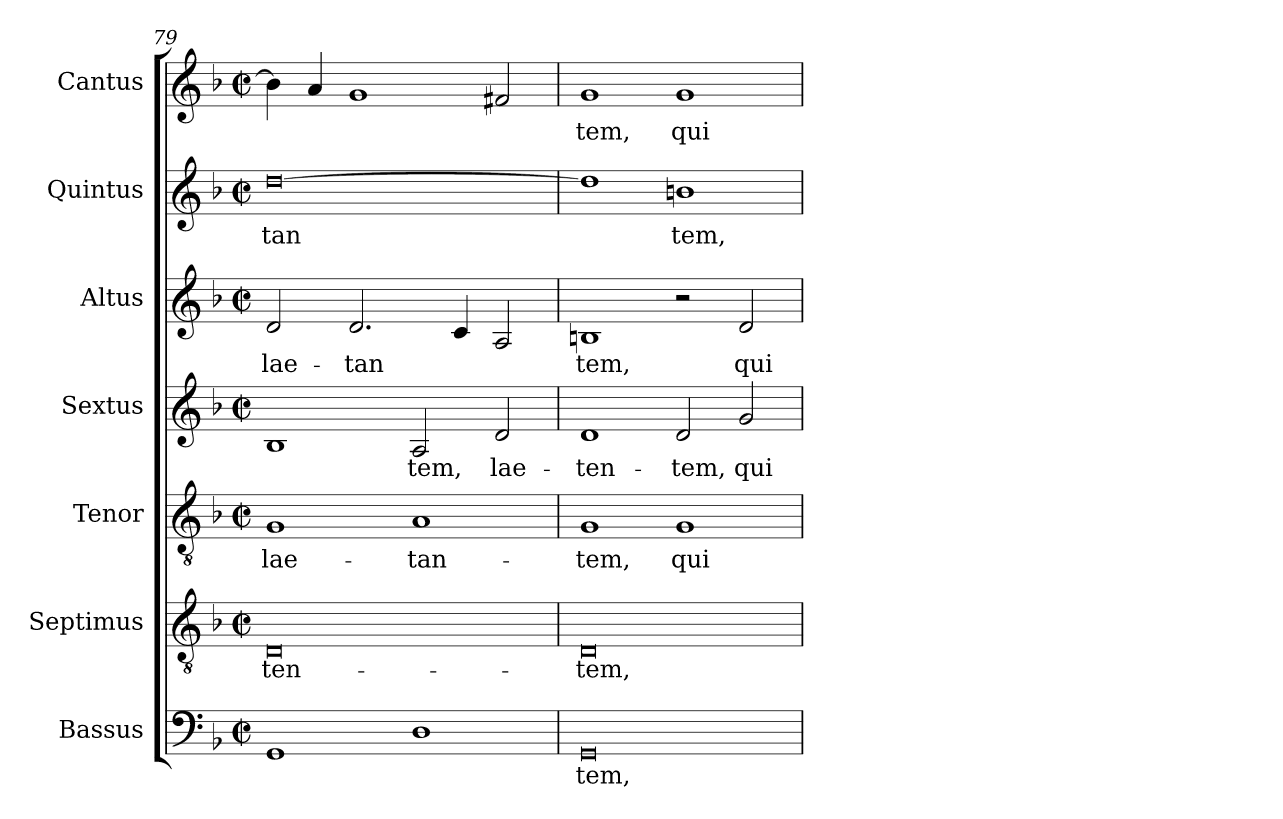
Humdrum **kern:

**kern	**text	**kern	**text	**kern	**text	**kern	**text	**kern	**text	**kern	**text	**kern	**text
*part7	*part7	*part6	*part6	*part5	*part5	*part4	*part4	*part3	*part3	*part2	*part2	*part1	*part1
*staff7	*staff7	*staff6	*staff6	*staff5	*staff5	*staff4	*staff4	*staff3	*staff3	*staff2	*staff2	*staff1	*staff1
*I"Bassus	*	*I"Septimus	*	*I"Tenor	*	*I"Sextus	*	*I"Altus	*	*I"Quintus	*	*I"Cantus	*
*clefF4	*	*clefGv2	*	*clefGv2	*	*clefG2	*	*clefG2	*	*clefG2	*	*clefG2	*
*k[b-]	*	*k[b-]	*	*k[b-]	*	*k[b-]	*	*k[b-]	*	*k[b-]	*	*k[b-]	*
*F:	*	*F:	*	*F:	*	*F:	*	*F:	*	*F:	*	*F:	*
*M2/2	*	*M2/2	*	*M2/2	*	*M2/2	*	*M2/2	*	*M2/2	*	*M2/2	*
*met(c|)	*	*met(c|)	*	*met(c|)	*	*met(c|)	*	*met(c|)	*	*met(c|)	*	*met(c|)	*
=79	=79	=79	=79	=79	=79	=79	=79	=79	=79	=79	=79	=79	=79
!	!LO:LY:b	!	!LO:LY:b	!	!LO:LY:b:cj	!	!LO:LY:b:cj	!	!LO:LY:b	!	!LO:LY:b:cj	!	!LO:LY:b:cj
1GG	.	0D	-ten-	1G	lae-	1B-	--	2d/	lae-	[>0dd	-tan-	4b-\]	--
!	!	!	!	!	!	!	!	!	!	!	!	!	!LO:LY:b:cj
.	.	.	.	.	.	.	.	.	.	.	.	4a/	--
!	!	!	!	!	!	!	!	!	!LO:LY:b	!	!	!	!LO:LY:b:cj
.	.	.	.	.	.	.	.	2.d/	-tan-	.	.	1g	--
!	!LO:LY:b	!	!	!	!LO:LY:b:cj	!	!LO:LY:b:cj	!	!	!	!	!	!
1D	.	.	.	1A	-tan-	2A/	-tem,	.	.	.	.	.	.
!	!	!	!	!	!	!	!	!	!LO:LY:b	!	!	!	!
.	.	.	.	.	.	.	.	4c/	--	.	.	.	.
!	!	!	!	!	!	!	!LO:LY:b:cj	!	!LO:LY:b	!	!	!	!LO:LY:b:cj
.	.	.	.	.	.	2d/	lae-	2A/	--	.	.	2f#/	--
=80	=80	=80	=80	=80	=80	=80	=80	=80	=80	=80	=80	=80	=80
!	!LO:LY:b	!	!LO:LY:b	!	!LO:LY:b:cj	!	!LO:LY:b:cj	!	!LO:LY:b	!	!LO:LY:b:cj	!	!LO:LY:b:cj
0GG	tem,	0D	-tem,	1G	-tem,	1d	-ten-	1Bn	-tem,	1dd]	--	1g	-tem,
!	!	!	!	!	!LO:LY:b:cj	!	!LO:LY:b:cj	!	!	!	!LO:LY:b:cj	!	!LO:LY:b:cj
.	.	.	.	1G	qui	2d/	-tem,	2r	.	1bn	-tem,	1g	qui
!	!	!	!	!	!	!	!LO:LY:b:cj	!	!LO:LY:b	!	!	!	!
.	.	.	.	.	.	2g/	qui	2d/	qui	.	.	.	.
=	=	=	=	=	=	=	=	=	=	=	=	=	=
*-	*-	*-	*-	*-	*-	*-	*-	*-	*-	*-	*-	*-	*-
